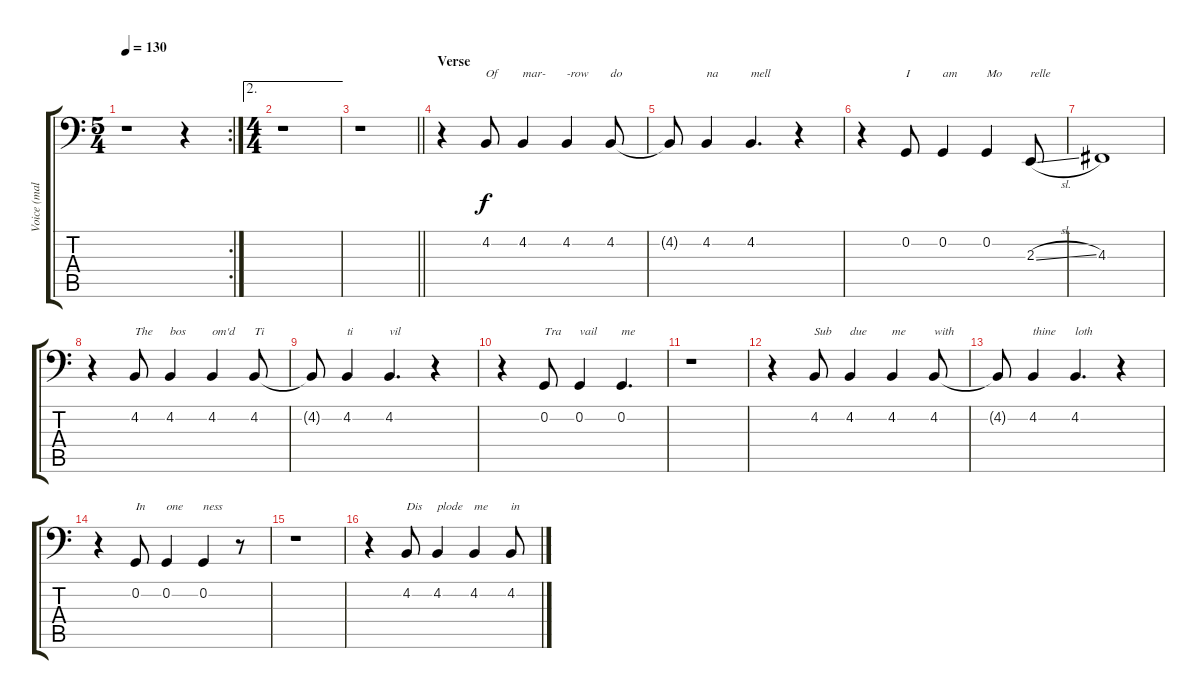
\track ("Voice (male)" "Voice (mal") {mute instrument synthvoice}
\staff {score tabs}
\tuning (C3 G2 D2 A1 E1 B0) {hide}
\rc 2
\ts (5 4)
\tempo 130
\clef f4
\ks c
r.1{dy p} r.4 |
\ae 2
\ts (4 4)
r.1 |
\barLineRight lightlight
r.1 |
\section ("" "Verse")
r.4 4.2.8{txt "Of" dy f} 4.2.4{txt "mar-"} 4.2.4{txt "-row"} 4.2.8{txt "do"} |
4.2{t}.8 4.2.4{txt "na"} 4.2.4{d txt "mell"} r.4 |
r.4 0.2.8{txt "I"} 0.2.4{txt "am"} 0.2.4{txt "Mo"} 2.3{sl}.8{txt "relle"} |
4.3.1 |
r.4 4.2.8{txt "The"} 4.2.4{txt "bos"} 4.2.4{txt "om'd"} 4.2.8{txt "Ti"} |
4.2{t}.8 4.2.4{txt "ti"} 4.2.4{d txt "vil"} r.4 |
r.4 0.2.8{txt "Tra"} 0.2.4{txt "vail"} 0.2.4{d txt "me"} |
r.1 |
r.4 4.2.8{txt "Sub"} 4.2.4{txt "due"} 4.2.4{txt "me"} 4.2.8{txt "with"} |
4.2{t}.8 4.2.4{txt "thine"} 4.2.4{d txt "loth"} r.4 |
r.4 0.2.8{txt "In"} 0.2.4{txt "one"} 0.2.4{txt "ness"} r.8 |
r.1 |
r.4 4.2.8{txt "Dis"} 4.2.4{txt "plode"} 4.2.4{txt "me"} 4.2.8{txt "in"}
